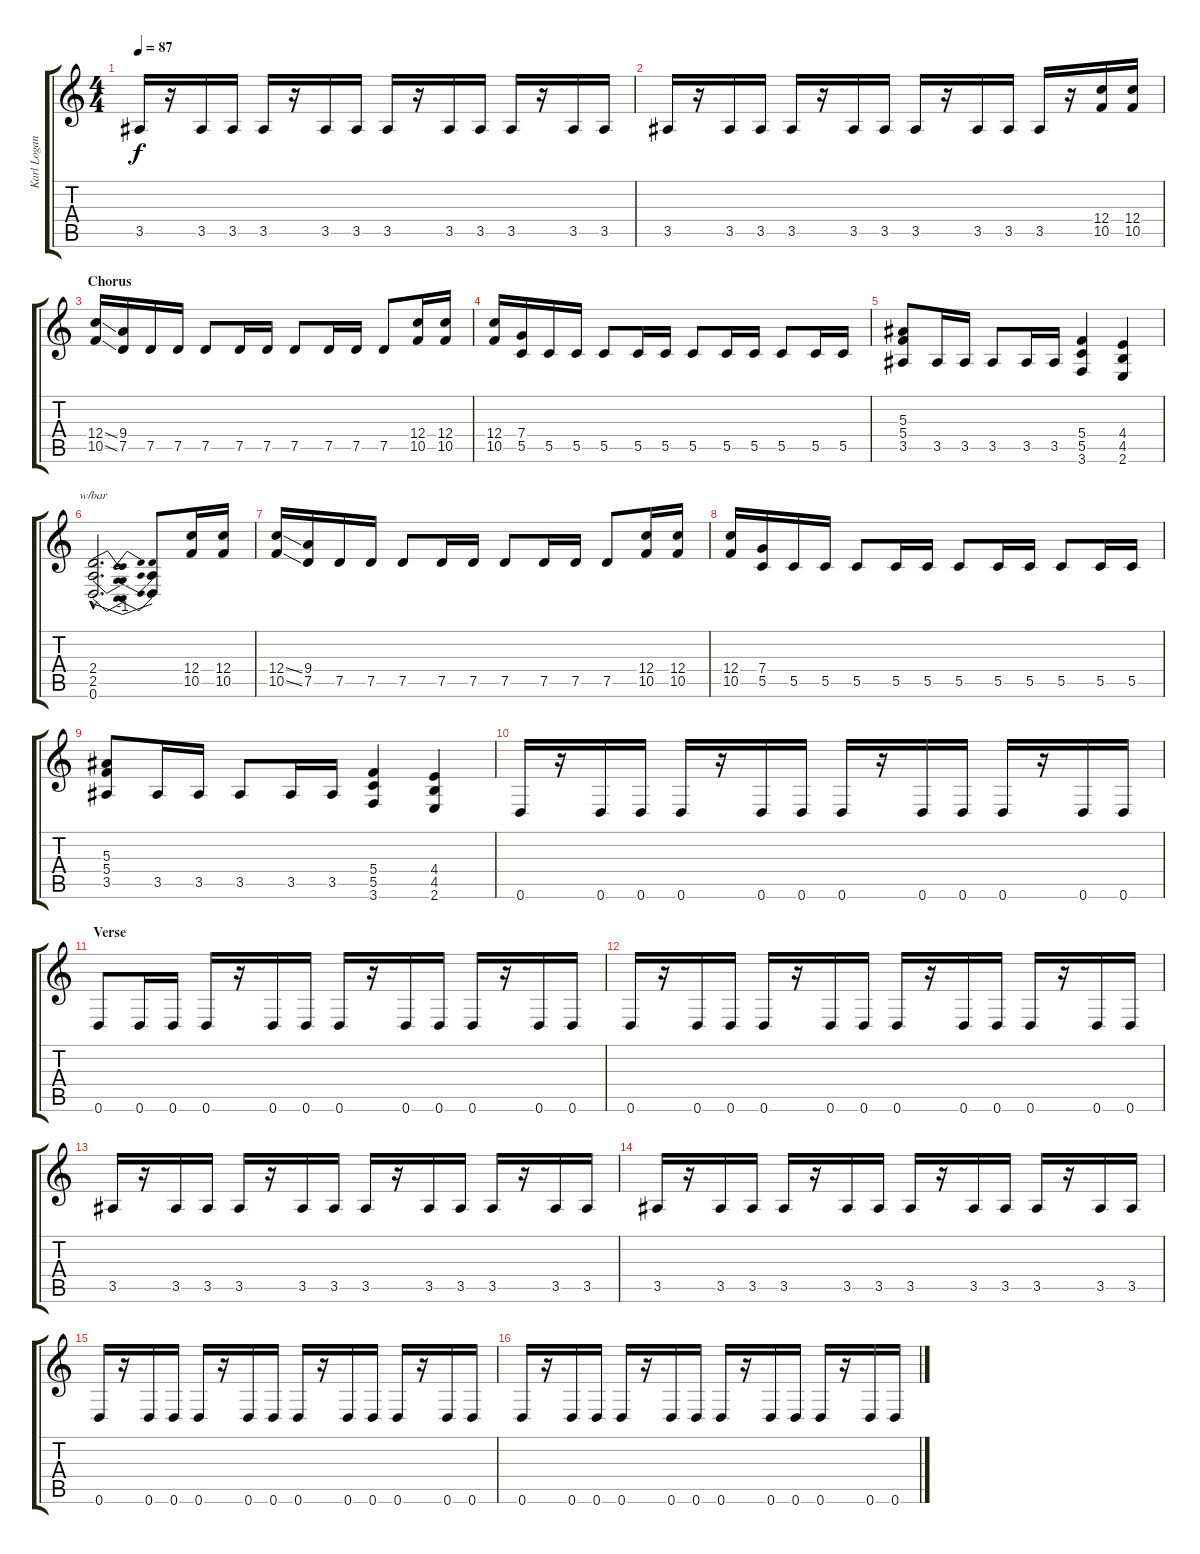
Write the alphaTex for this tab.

\track ("Karl Logan" "Karl Logan") {instrument distortionguitar}
\staff {score tabs}
\tuning (D4 A3 F3 C3 G2 D2) {hide}
\ts (4 4)
\tempo 87
\clef g2
\ks c
3.5.16{dy f} r.16 3.5.16 3.5.16 3.5.16 r.16 3.5.16 3.5.16 3.5.16 r.16 3.5.16 3.5.16 3.5.16 r.16 3.5.16 3.5.16 |
3.5.16 r.16 3.5.16 3.5.16 3.5.16 r.16 3.5.16 3.5.16 3.5.16 r.16 3.5.16 3.5.16 3.5.16 r.16 (12.4 10.5).16 (12.4 10.5).16 |
\section ("" "Chorus")
(12.4{ss} 10.5{ss}).16 (9.4 7.5).16 7.5.16 7.5.16 7.5.8 7.5.16 7.5.16 7.5.8 7.5.16 7.5.16 7.5.8 (12.4 10.5).16 (12.4 10.5).16 |
(12.4 10.5).16 (7.4 5.5).16 5.5.16 5.5.16 5.5.8 5.5.16 5.5.16 5.5.8 5.5.16 5.5.16 5.5.8 5.5.16 5.5.16 |
(5.3 5.4 3.5).8 3.5.16 3.5.16 3.5.8 3.5.16 3.5.16 (5.4 5.5 3.6).4 (4.4 4.5 2.6).4 |
(2.4{hac} 2.5{hac} 0.6{hac}).2{d tbe (dip default 0 0 30 -4 60 0)} (2.5{t} 0.6{t}).8 (12.4 10.5).16 (12.4 10.5).16 |
(12.4{ss} 10.5{ss}).16 (9.4 7.5).16 7.5.16 7.5.16 7.5.8 7.5.16 7.5.16 7.5.8 7.5.16 7.5.16 7.5.8 (12.4 10.5).16 (12.4 10.5).16 |
(12.4 10.5).16 (7.4 5.5).16 5.5.16 5.5.16 5.5.8 5.5.16 5.5.16 5.5.8 5.5.16 5.5.16 5.5.8 5.5.16 5.5.16 |
(5.3 5.4 3.5).8 3.5.16 3.5.16 3.5.8 3.5.16 3.5.16 (5.4 5.5 3.6).4 (4.4 4.5 2.6).4 |
0.6.16 r.16 0.6.16 0.6.16 0.6.16 r.16 0.6.16 0.6.16 0.6.16 r.16 0.6.16 0.6.16 0.6.16 r.16 0.6.16 0.6.16 |
\section ("" "Verse")
0.6.8 0.6.16 0.6.16 0.6.16 r.16 0.6.16 0.6.16 0.6.16 r.16 0.6.16 0.6.16 0.6.16 r.16 0.6.16 0.6.16 |
0.6.16 r.16 0.6.16 0.6.16 0.6.16 r.16 0.6.16 0.6.16 0.6.16 r.16 0.6.16 0.6.16 0.6.16 r.16 0.6.16 0.6.16 |
3.5.16 r.16 3.5.16 3.5.16 3.5.16 r.16 3.5.16 3.5.16 3.5.16 r.16 3.5.16 3.5.16 3.5.16 r.16 3.5.16 3.5.16 |
3.5.16 r.16 3.5.16 3.5.16 3.5.16 r.16 3.5.16 3.5.16 3.5.16 r.16 3.5.16 3.5.16 3.5.16 r.16 3.5.16 3.5.16 |
0.6.16 r.16 0.6.16 0.6.16 0.6.16 r.16 0.6.16 0.6.16 0.6.16 r.16 0.6.16 0.6.16 0.6.16 r.16 0.6.16 0.6.16 |
0.6.16 r.16 0.6.16 0.6.16 0.6.16 r.16 0.6.16 0.6.16 0.6.16 r.16 0.6.16 0.6.16 0.6.16 r.16 0.6.16 0.6.16
